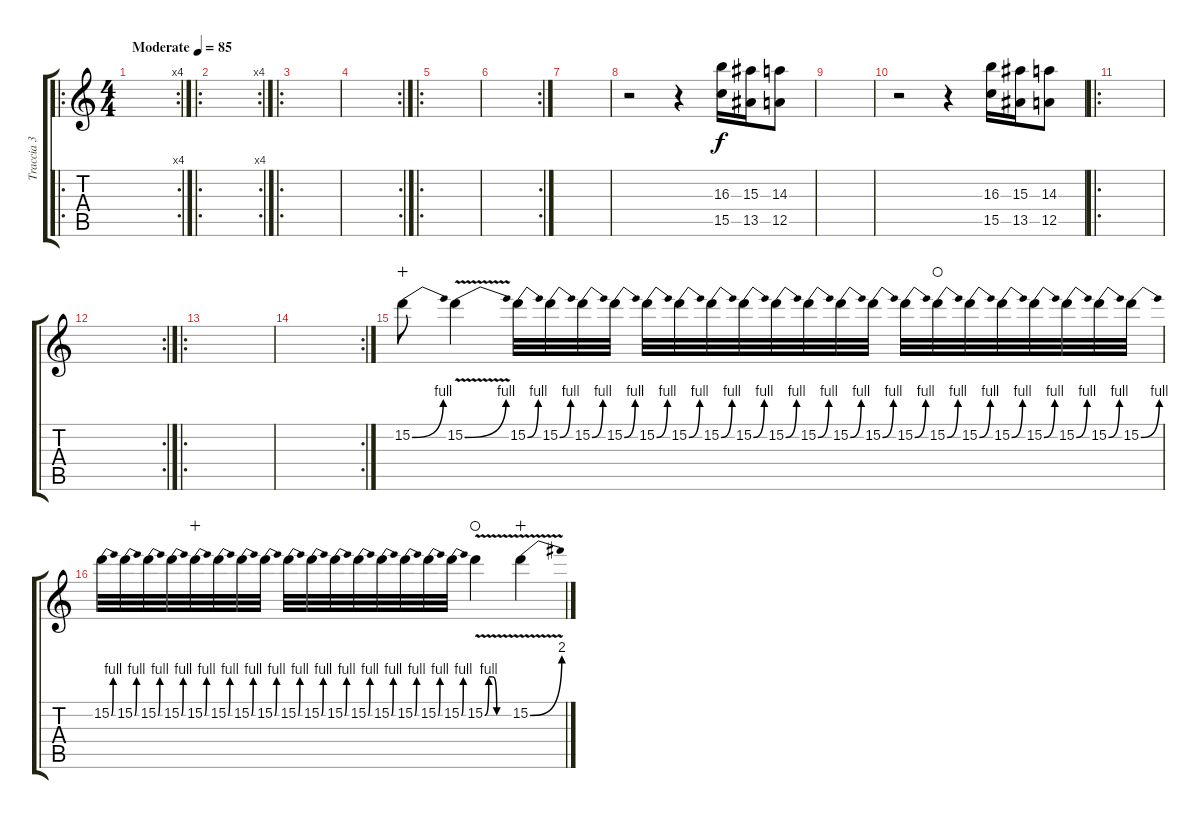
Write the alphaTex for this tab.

\track ("Traccia 3" "Traccia 3") {instrument distortionguitar}
\staff {score tabs}
\tuning (E4 B3 G3 D3 A2 E2) {hide}
\ro
\rc 4
\ts (4 4)
\tempo (85 "Moderate")
\clef g2
\ks c
|
\ro
\rc 4
|
\ro
|
\rc 2
|
\ro
|
\rc 2
|
|
r.2 r.4 (16.3 15.5).16 (15.3 13.5).16 (14.3 12.5).8 |
|
r.2 r.4 (16.3 15.5).16 (15.3 13.5).16 (14.3 12.5).8 |
\ro
|
\rc 2
|
\ro
|
\rc 2
|
15.2{be (bend 0 0 60 4)}.8{wahc} 15.2{be (bend 0 0 60 4) v}.4 15.2{be (bend 0 0 60 4)}.32 15.2{be (bend 0 0 60 4)}.32 15.2{be (bend 0 0 60 4)}.32 15.2{be (bend 0 0 60 4)}.32 15.2{be (bend 0 0 60 4)}.32 15.2{be (bend 0 0 60 4)}.32 15.2{be (bend 0 0 60 4)}.32 15.2{be (bend 0 0 60 4)}.32 15.2{be (bend 0 0 60 4)}.32 15.2{be (bend 0 0 60 4)}.32 15.2{be (bend 0 0 60 4)}.32 15.2{be (bend 0 0 60 4)}.32 15.2{be (bend 0 0 60 4)}.32 15.2{be (bend 0 0 60 4)}.32{waho} 15.2{be (bend 0 0 60 4)}.32 15.2{be (bend 0 0 60 4)}.32 15.2{be (bend 0 0 60 4)}.32 15.2{be (bend 0 0 60 4)}.32 15.2{be (bend 0 0 60 4)}.32 15.2{be (bend 0 0 60 4)}.32 |
15.2{be (bend 0 0 60 4)}.32 15.2{be (bend 0 0 60 4)}.32 15.2{be (bend 0 0 60 4)}.32 15.2{be (bend 0 0 60 4)}.32 15.2{be (bend 0 0 60 4)}.32{wahc} 15.2{be (bend 0 0 60 4)}.32 15.2{be (bend 0 0 60 4)}.32 15.2{be (bend 0 0 60 4)}.32 15.2{be (bend 0 0 60 4)}.32 15.2{be (bend 0 0 60 4)}.32 15.2{be (bend 0 0 60 4)}.32 15.2{be (bend 0 0 60 4)}.32 15.2{be (bend 0 0 60 4)}.32 15.2{be (bend 0 0 60 4)}.32 15.2{be (bend 0 0 60 4)}.32 15.2{be (bend 0 0 60 4)}.32 15.2{be (custom 0 0 10 4 20 4 30 0 60 0) v}.4{waho} 15.2{be (bend 0 0 60 8) v}.4{wahc}
